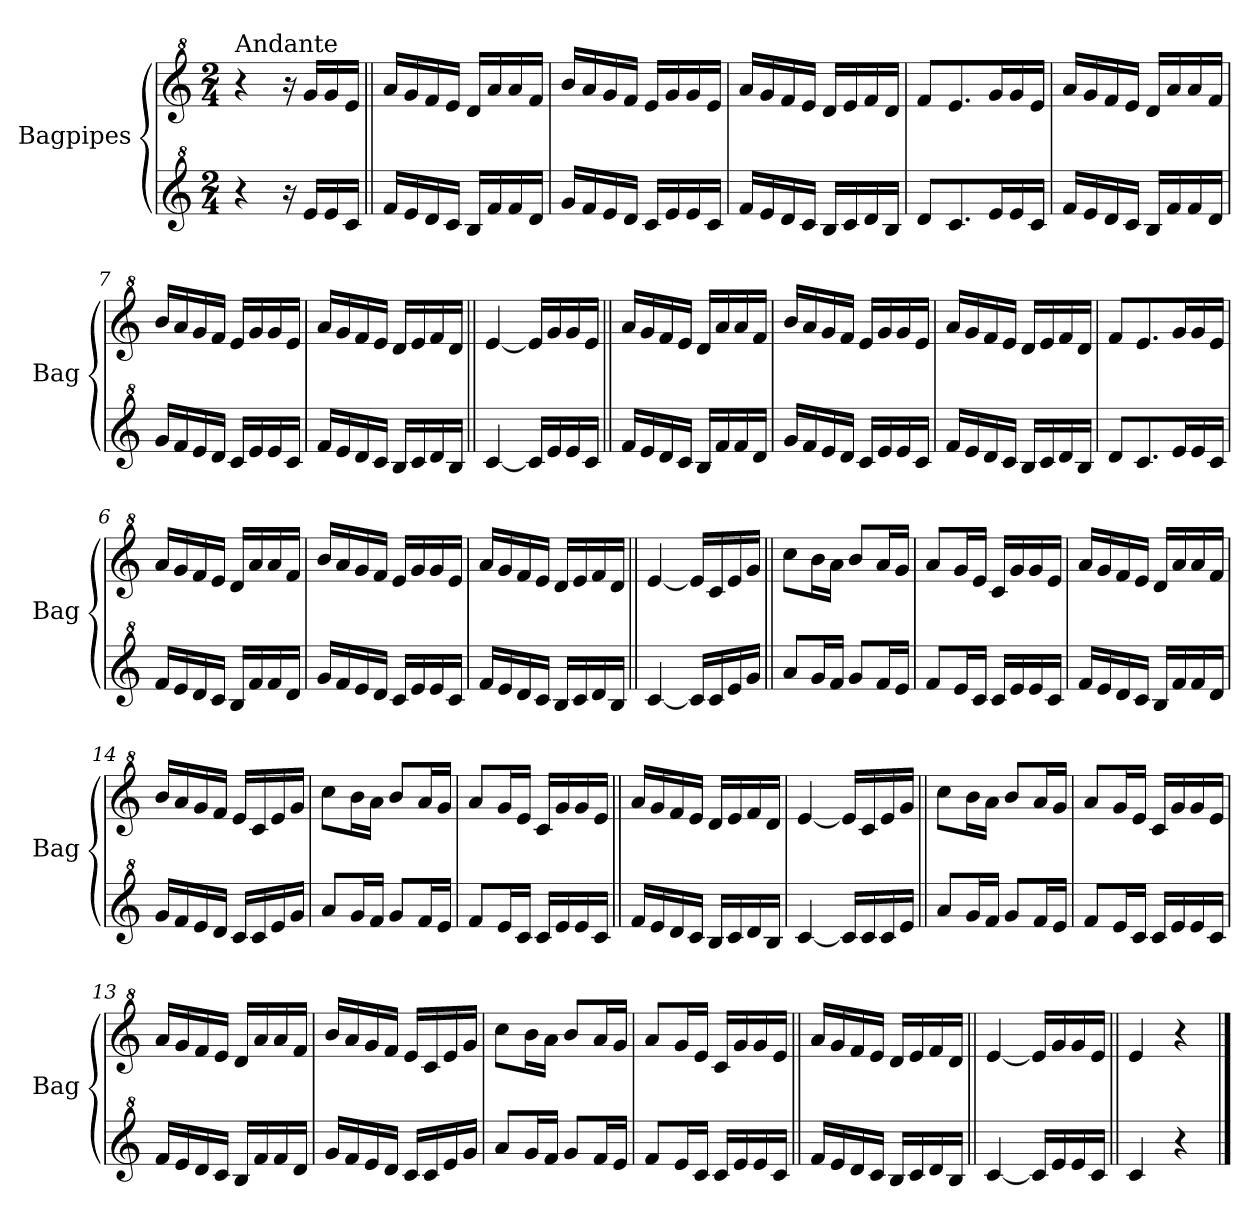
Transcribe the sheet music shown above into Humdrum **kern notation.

**kern	**kern
*part2	*part1
*staff2	*staff1
*I"Bagpipes	*I"Bagpipes
*I'Bag	*I'Bag
*clefG^2	*clefG^2
*k[]	*k[]
*C:	*C:
*M2/4	*M2/4
=1	=1
!	!LO:TX:a:t=Andante
4r	4r
16r	16r
16ee/LL	16gg/LL
16ee/	16gg/
16cc/JJ	16ee/JJ
=2||	=2||
16ff/LL	16aa/LL
16ee/	16gg/
16dd/	16ff/
16cc/JJ	16ee/JJ
16b/LL	16dd/LL
16ff/	16aa/
16ff/	16aa/
16dd/JJ	16ff/JJ
=3	=3
16gg/LL	16bb/LL
16ff/	16aa/
16ee/	16gg/
16dd/JJ	16ff/JJ
16cc/LL	16ee/LL
16ee/	16gg/
16ee/	16gg/
16cc/JJ	16ee/JJ
=4	=4
16ff/LL	16aa/LL
16ee/	16gg/
16dd/	16ff/
16cc/JJ	16ee/JJ
16b/LL	16dd/LL
16cc/	16ee/
16dd/	16ff/
16b/JJ	16dd/JJ
=5	=5
8dd/L	8ff/L
8.cc/	8.ee/
16ee/L	16gg/L
16ee/	16gg/
16cc/JJ	16ee/JJ
=6	=6
16ff/LL	16aa/LL
16ee/	16gg/
16dd/	16ff/
16cc/JJ	16ee/JJ
16b/LL	16dd/LL
16ff/	16aa/
16ff/	16aa/
16dd/JJ	16ff/JJ
!!LO:LB:g=z
=7	=7
16gg/LL	16bb/LL
16ff/	16aa/
16ee/	16gg/
16dd/JJ	16ff/JJ
16cc/LL	16ee/LL
16ee/	16gg/
16ee/	16gg/
16cc/JJ	16ee/JJ
=8	=8
16ff/LL	16aa/LL
16ee/	16gg/
16dd/	16ff/
16cc/JJ	16ee/JJ
16b/LL	16dd/LL
16cc/	16ee/
16dd/	16ff/
16b/JJ	16dd/JJ
=9||	=9||
[4cc/	[4ee/
16cc/LL]	16ee/LL]
16ee/	16gg/
16ee/	16gg/
16cc/JJ	16ee/JJ
=2||	=2||
16ff/LL	16aa/LL
16ee/	16gg/
16dd/	16ff/
16cc/JJ	16ee/JJ
16b/LL	16dd/LL
16ff/	16aa/
16ff/	16aa/
16dd/JJ	16ff/JJ
=3	=3
16gg/LL	16bb/LL
16ff/	16aa/
16ee/	16gg/
16dd/JJ	16ff/JJ
16cc/LL	16ee/LL
16ee/	16gg/
16ee/	16gg/
16cc/JJ	16ee/JJ
=4	=4
16ff/LL	16aa/LL
16ee/	16gg/
16dd/	16ff/
16cc/JJ	16ee/JJ
16b/LL	16dd/LL
16cc/	16ee/
16dd/	16ff/
16b/JJ	16dd/JJ
=5	=5
8dd/L	8ff/L
8.cc/	8.ee/
16ee/L	16gg/L
16ee/	16gg/
16cc/JJ	16ee/JJ
=6	=6
16ff/LL	16aa/LL
16ee/	16gg/
16dd/	16ff/
16cc/JJ	16ee/JJ
16b/LL	16dd/LL
16ff/	16aa/
16ff/	16aa/
16dd/JJ	16ff/JJ
!!LO:LB:g=z
=7	=7
16gg/LL	16bb/LL
16ff/	16aa/
16ee/	16gg/
16dd/JJ	16ff/JJ
16cc/LL	16ee/LL
16ee/	16gg/
16ee/	16gg/
16cc/JJ	16ee/JJ
=8	=8
16ff/LL	16aa/LL
16ee/	16gg/
16dd/	16ff/
16cc/JJ	16ee/JJ
16b/LL	16dd/LL
16cc/	16ee/
16dd/	16ff/
16b/JJ	16dd/JJ
=10||	=10||
[4cc/	[4ee/
16cc/LL]	16ee/LL]
16cc/	16cc/
16ee/	16ee/
16gg/JJ	16gg/JJ
=11||	=11||
8aa/L	8ccc\L
16gg/L	16bb\L
16ff/JJ	16aa\JJ
8gg/L	8bb/L
16ff/L	16aa/L
16ee/JJ	16gg/JJ
=12	=12
8ff/L	8aa/L
16ee/L	16gg/L
16cc/JJ	16ee/JJ
16cc/LL	16cc/LL
16ee/	16gg/
16ee/	16gg/
16cc/JJ	16ee/JJ
!!LO:LB:g=z
=13	=13
16ff/LL	16aa/LL
16ee/	16gg/
16dd/	16ff/
16cc/JJ	16ee/JJ
16b/LL	16dd/LL
16ff/	16aa/
16ff/	16aa/
16dd/JJ	16ff/JJ
=14	=14
16gg/LL	16bb/LL
16ff/	16aa/
16ee/	16gg/
16dd/JJ	16ff/JJ
16cc/LL	16ee/LL
16cc/	16cc/
16ee/	16ee/
16gg/JJ	16gg/JJ
=15	=15
8aa/L	8ccc\L
16gg/L	16bb\L
16ff/JJ	16aa\JJ
8gg/L	8bb/L
16ff/L	16aa/L
16ee/JJ	16gg/JJ
=16	=16
8ff/L	8aa/L
16ee/L	16gg/L
16cc/JJ	16ee/JJ
16cc/LL	16cc/LL
16ee/	16gg/
16ee/	16gg/
16cc/JJ	16ee/JJ
=17||	=17||
16ff/LL	16aa/LL
16ee/	16gg/
16dd/	16ff/
16cc/JJ	16ee/JJ
16b/LL	16dd/LL
16cc/	16ee/
16dd/	16ff/
16b/JJ	16dd/JJ
=18	=18
[4cc/	[4ee/
16cc/LL]	16ee/LL]
16cc/	16cc/
16cc/	16ee/
16ee/JJ	16gg/JJ
=11||	=11||
8aa/L	8ccc\L
16gg/L	16bb\L
16ff/JJ	16aa\JJ
8gg/L	8bb/L
16ff/L	16aa/L
16ee/JJ	16gg/JJ
=12	=12
8ff/L	8aa/L
16ee/L	16gg/L
16cc/JJ	16ee/JJ
16cc/LL	16cc/LL
16ee/	16gg/
16ee/	16gg/
16cc/JJ	16ee/JJ
!!LO:LB:g=z
=13	=13
16ff/LL	16aa/LL
16ee/	16gg/
16dd/	16ff/
16cc/JJ	16ee/JJ
16b/LL	16dd/LL
16ff/	16aa/
16ff/	16aa/
16dd/JJ	16ff/JJ
=14	=14
16gg/LL	16bb/LL
16ff/	16aa/
16ee/	16gg/
16dd/JJ	16ff/JJ
16cc/LL	16ee/LL
16cc/	16cc/
16ee/	16ee/
16gg/JJ	16gg/JJ
=15	=15
8aa/L	8ccc\L
16gg/L	16bb\L
16ff/JJ	16aa\JJ
8gg/L	8bb/L
16ff/L	16aa/L
16ee/JJ	16gg/JJ
=16	=16
8ff/L	8aa/L
16ee/L	16gg/L
16cc/JJ	16ee/JJ
16cc/LL	16cc/LL
16ee/	16gg/
16ee/	16gg/
16cc/JJ	16ee/JJ
!!LO:LB:g=z
=19||	=19||
16ff/LL	16aa/LL
16ee/	16gg/
16dd/	16ff/
16cc/JJ	16ee/JJ
16b/LL	16dd/LL
16cc/	16ee/
16dd/	16ff/
16b/JJ	16dd/JJ
=20||	=20||
[4cc/	[4ee/
16cc/LL]	16ee/LL]
16ee/	16gg/
16ee/	16gg/
16cc/JJ	16ee/JJ
=21||	=21||
4cc/	4ee/
4r	4r
==	==
*-	*-
